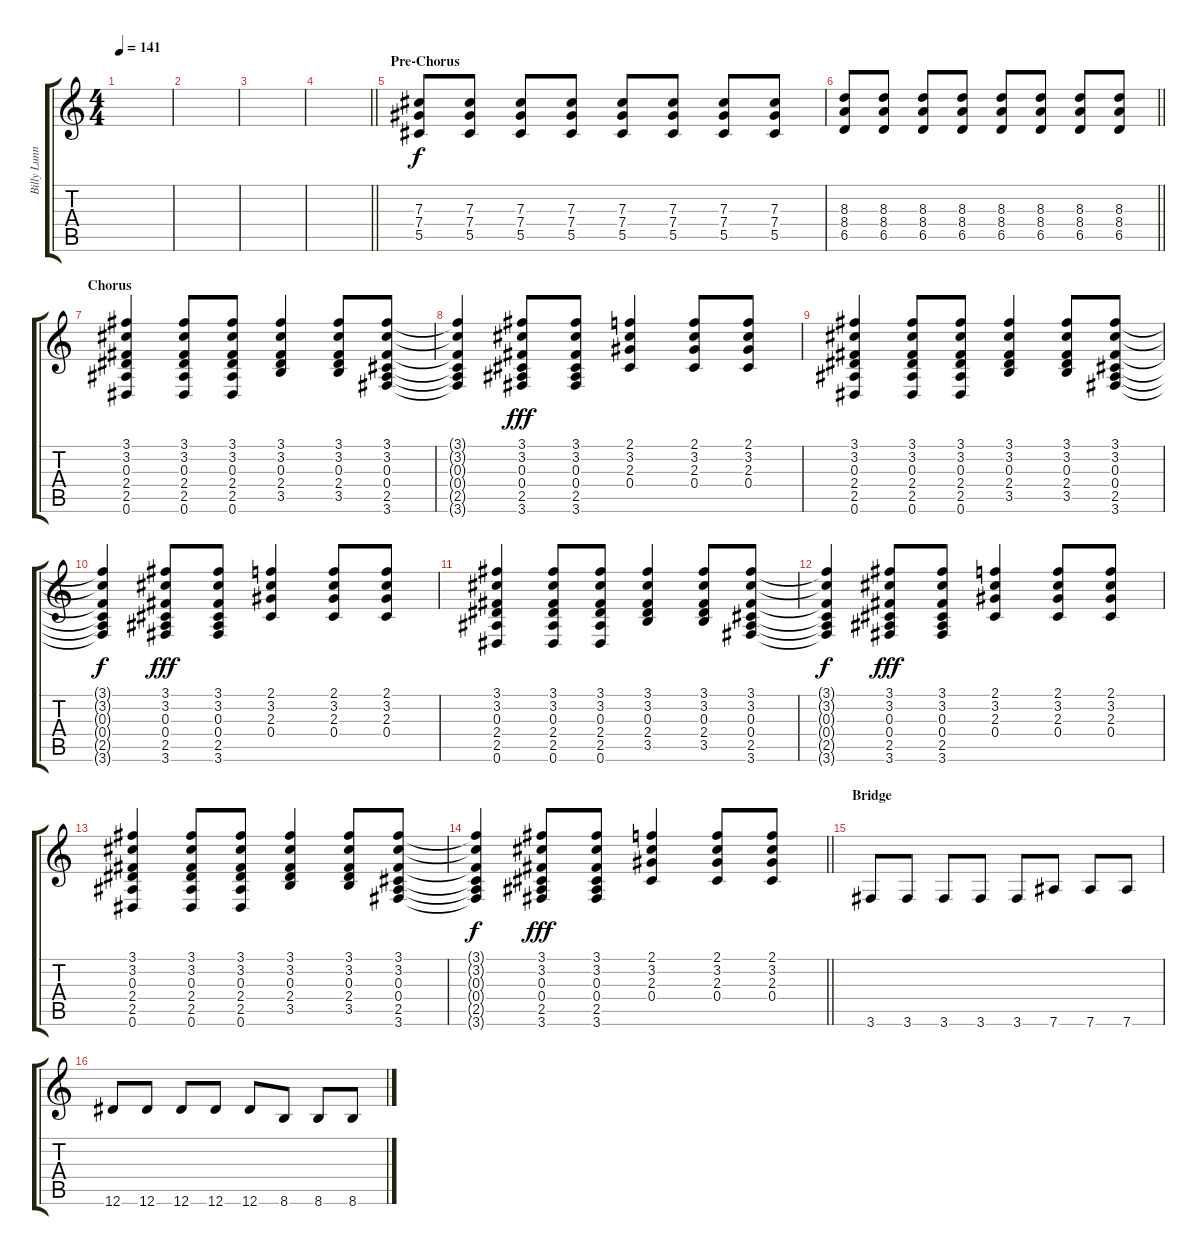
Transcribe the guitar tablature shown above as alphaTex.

\track ("Billy Lunn" "Billy Lunn") {instrument distortionguitar}
\staff {score tabs}
\tuning (Eb4 Bb3 Gb3 Db3 Ab2 Eb2) {hide}
\ts (4 4)
\tempo 141
\clef g2
\ks c
|
|
|
\barLineRight lightlight
|
\section ("" "Pre-Chorus")
(7.3 7.4 5.5).8 (7.3 7.4 5.5).8 (7.3 7.4 5.5).8 (7.3 7.4 5.5).8 (7.3 7.4 5.5).8 (7.3 7.4 5.5).8 (7.3 7.4 5.5).8 (7.3 7.4 5.5).8 |
\barLineRight lightlight
(8.3 8.4 6.5).8 (8.3 8.4 6.5).8 (8.3 8.4 6.5).8 (8.3 8.4 6.5).8 (8.3 8.4 6.5).8 (8.3 8.4 6.5).8 (8.3 8.4 6.5).8 (8.3 8.4 6.5).8 |
\section ("" "Chorus")
(3.1 3.2 0.3 2.4 2.5 0.6).4 (3.1 3.2 0.3 2.4 2.5 0.6).8 (3.1 3.2 0.3 2.4 2.5 0.6).8 (3.1 3.2 0.3 2.4 3.5).4 (3.1 3.2 0.3 2.4 3.5).8 (3.1 3.2 0.3 0.4 2.5 3.6).8 |
(3.1{t} 3.2{t} 0.3{t} 0.4{t} 2.5{t} 3.6{t}).4{dy f} (3.1 3.2 0.3 0.4 2.5 3.6).8{dy fff} (3.1 3.2 0.3 0.4 2.5 3.6).8 (2.1 3.2 2.3 0.4).4 (2.1 3.2 2.3 0.4).8 (2.1 3.2 2.3 0.4).8 |
(3.1 3.2 0.3 2.4 2.5 0.6).4 (3.1 3.2 0.3 2.4 2.5 0.6).8 (3.1 3.2 0.3 2.4 2.5 0.6).8 (3.1 3.2 0.3 2.4 3.5).4 (3.1 3.2 0.3 2.4 3.5).8 (3.1 3.2 0.3 0.4 2.5 3.6).8 |
(3.1{t} 3.2{t} 0.3{t} 0.4{t} 2.5{t} 3.6{t}).4{dy f} (3.1 3.2 0.3 0.4 2.5 3.6).8{dy fff} (3.1 3.2 0.3 0.4 2.5 3.6).8 (2.1 3.2 2.3 0.4).4 (2.1 3.2 2.3 0.4).8 (2.1 3.2 2.3 0.4).8 |
(3.1 3.2 0.3 2.4 2.5 0.6).4 (3.1 3.2 0.3 2.4 2.5 0.6).8 (3.1 3.2 0.3 2.4 2.5 0.6).8 (3.1 3.2 0.3 2.4 3.5).4 (3.1 3.2 0.3 2.4 3.5).8 (3.1 3.2 0.3 0.4 2.5 3.6).8 |
(3.1{t} 3.2{t} 0.3{t} 0.4{t} 2.5{t} 3.6{t}).4{dy f} (3.1 3.2 0.3 0.4 2.5 3.6).8{dy fff} (3.1 3.2 0.3 0.4 2.5 3.6).8 (2.1 3.2 2.3 0.4).4 (2.1 3.2 2.3 0.4).8 (2.1 3.2 2.3 0.4).8 |
(3.1 3.2 0.3 2.4 2.5 0.6).4 (3.1 3.2 0.3 2.4 2.5 0.6).8 (3.1 3.2 0.3 2.4 2.5 0.6).8 (3.1 3.2 0.3 2.4 3.5).4 (3.1 3.2 0.3 2.4 3.5).8 (3.1 3.2 0.3 0.4 2.5 3.6).8 |
\barLineRight lightlight
(3.1{t} 3.2{t} 0.3{t} 0.4{t} 2.5{t} 3.6{t}).4{dy f} (3.1 3.2 0.3 0.4 2.5 3.6).8{dy fff} (3.1 3.2 0.3 0.4 2.5 3.6).8 (2.1 3.2 2.3 0.4).4 (2.1 3.2 2.3 0.4).8 (2.1 3.2 2.3 0.4).8 |
\section ("" "Bridge")
3.6.8 3.6.8 3.6.8 3.6.8 3.6.8 7.6.8 7.6.8 7.6.8 |
12.6.8 12.6.8 12.6.8 12.6.8 12.6.8 8.6.8 8.6.8 8.6.8
